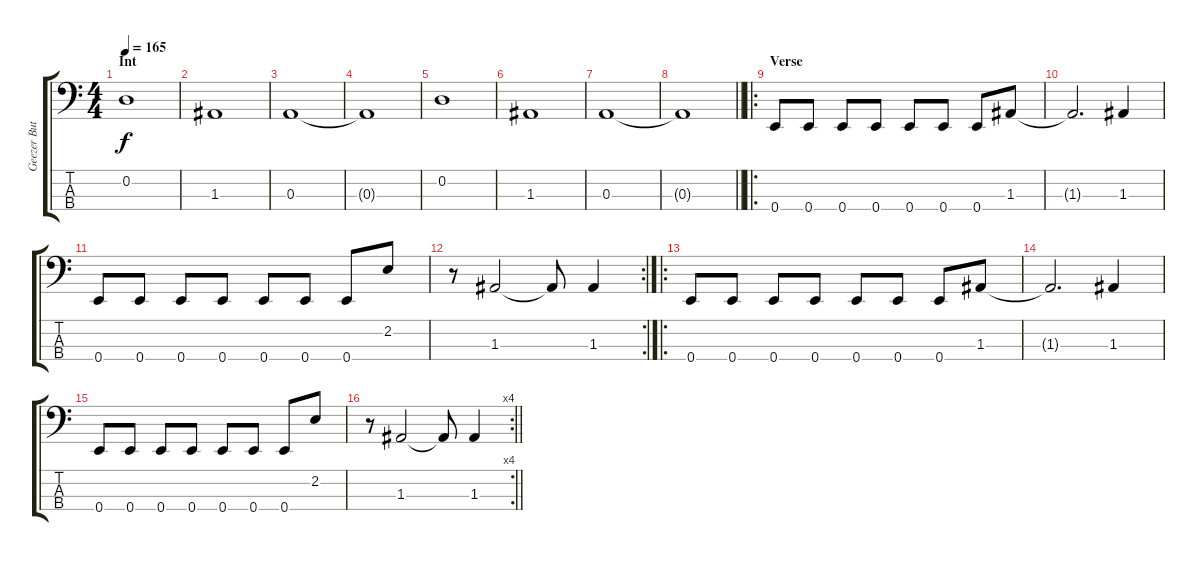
\track ("Geezer Butler" "Geezer But") {instrument electricbassfinger}
\staff {score tabs}
\tuning (G2 D2 A1 E1) {hide}
\ts (4 4)
\section ("" "Int ")
\tempo 165
\clef f4
\ks c
0.2.1{dy f} |
1.3.1 |
0.3.1 |
0.3{t}.1 |
0.2.1 |
1.3.1 |
0.3.1 |
\barLineRight lightlight
0.3{t}.1 |
\ro
\section ("" "Verse")
0.4.8 0.4.8 0.4.8 0.4.8 0.4.8 0.4.8 0.4.8 1.3.8 |
1.3{t}.2{d} 1.3.4 |
0.4.8 0.4.8 0.4.8 0.4.8 0.4.8 0.4.8 0.4.8 2.2.8 |
\rc 2
r.8 1.3.2 1.3{t}.8 1.3.4 |
\ro
0.4.8 0.4.8 0.4.8 0.4.8 0.4.8 0.4.8 0.4.8 1.3.8 |
1.3{t}.2{d} 1.3.4 |
0.4.8 0.4.8 0.4.8 0.4.8 0.4.8 0.4.8 0.4.8 2.2.8 |
\rc 4
\barLineRight lightlight
r.8 1.3.2 1.3{t}.8 1.3.4
